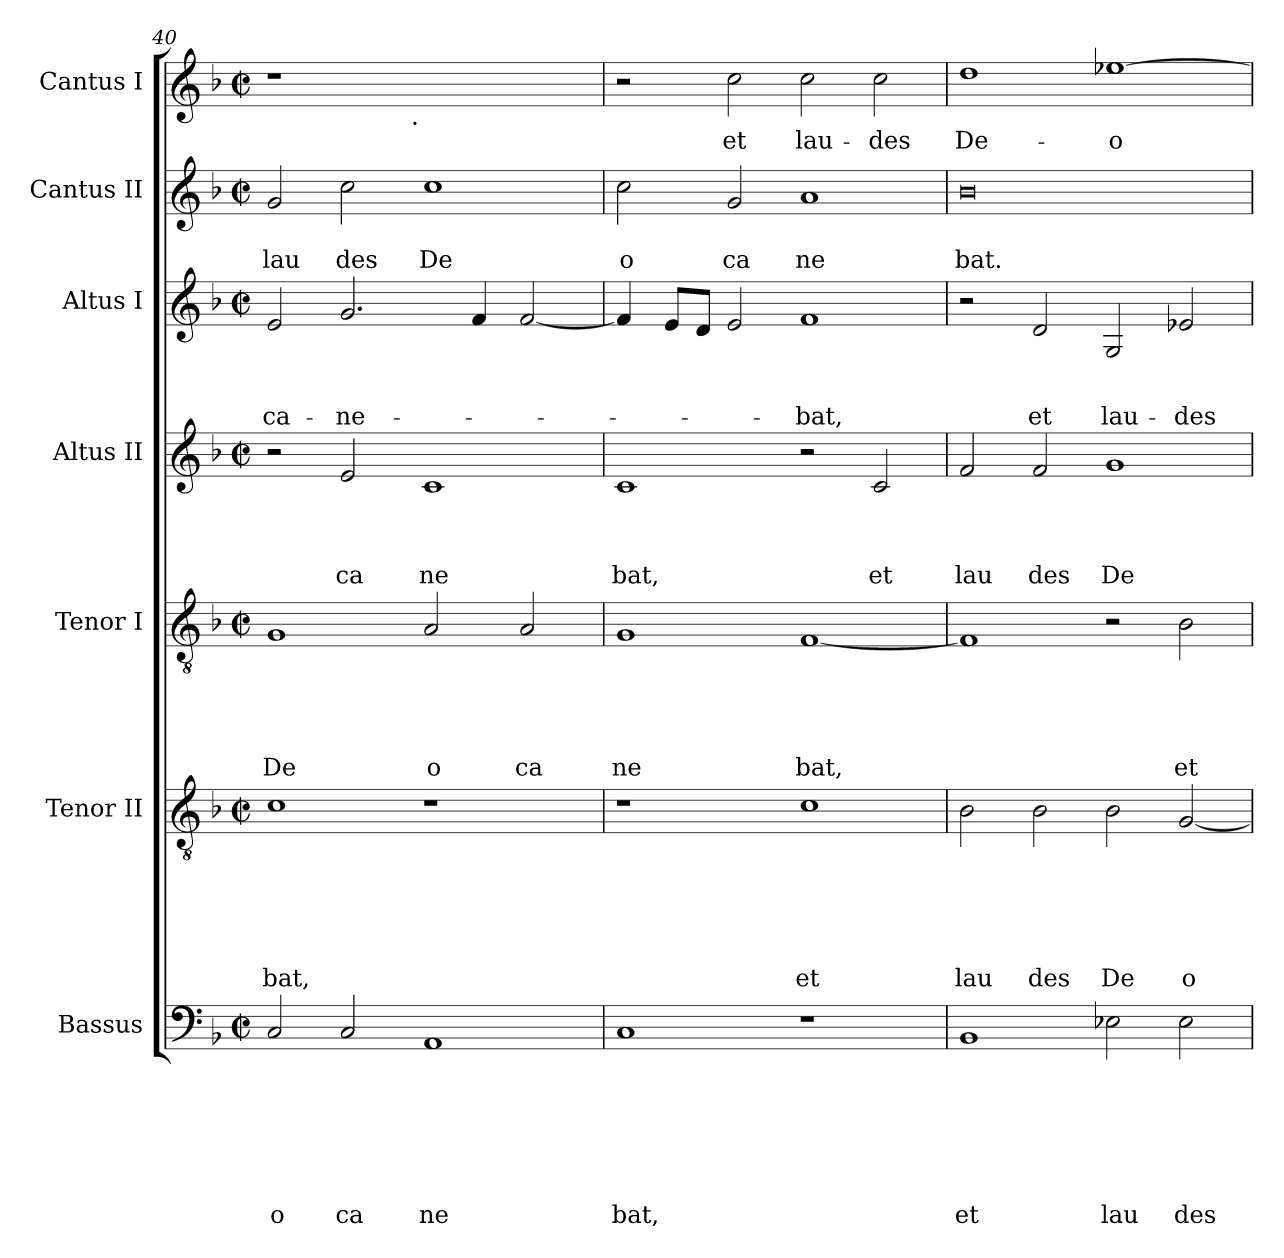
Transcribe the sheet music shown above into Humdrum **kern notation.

**kern	**text	**text	**text	**text	**text	**text	**text	**kern	**text	**text	**text	**text	**text	**text	**kern	**text	**text	**text	**text	**text	**kern	**text	**text	**text	**text	**kern	**text	**text	**text	**kern	**text	**text	**kern	**text
*part7	*part7	*part7	*part7	*part7	*part7	*part7	*part7	*part6	*part6	*part6	*part6	*part6	*part6	*part6	*part5	*part5	*part5	*part5	*part5	*part5	*part4	*part4	*part4	*part4	*part4	*part3	*part3	*part3	*part3	*part2	*part2	*part2	*part1	*part1
*staff7	*staff7	*staff7	*staff7	*staff7	*staff7	*staff7	*staff7	*staff6	*staff6	*staff6	*staff6	*staff6	*staff6	*staff6	*staff5	*staff5	*staff5	*staff5	*staff5	*staff5	*staff4	*staff4	*staff4	*staff4	*staff4	*staff3	*staff3	*staff3	*staff3	*staff2	*staff2	*staff2	*staff1	*staff1
*I"Bassus	*	*	*	*	*	*	*	*I"Tenor II	*	*	*	*	*	*	*I"Tenor I	*	*	*	*	*	*I"Altus II	*	*	*	*	*I"Altus I	*	*	*	*I"Cantus II	*	*	*I"Cantus I	*
*clefF4	*	*	*	*	*	*	*	*clefGv2	*	*	*	*	*	*	*clefGv2	*	*	*	*	*	*clefG2	*	*	*	*	*clefG2	*	*	*	*clefG2	*	*	*clefG2	*
*k[b-]	*	*	*	*	*	*	*	*k[b-]	*	*	*	*	*	*	*k[b-]	*	*	*	*	*	*k[b-]	*	*	*	*	*k[b-]	*	*	*	*k[b-]	*	*	*k[b-]	*
*F:	*	*	*	*	*	*	*	*F:	*	*	*	*	*	*	*F:	*	*	*	*	*	*F:	*	*	*	*	*F:	*	*	*	*F:	*	*	*F:	*
*M2/2	*	*	*	*	*	*	*	*M2/2	*	*	*	*	*	*	*M2/2	*	*	*	*	*	*M2/2	*	*	*	*	*M2/2	*	*	*	*M2/2	*	*	*M2/2	*
*met(c|)	*	*	*	*	*	*	*	*met(c|)	*	*	*	*	*	*	*met(c|)	*	*	*	*	*	*met(c|)	*	*	*	*	*met(c|)	*	*	*	*met(c|)	*	*	*met(c|)	*
=40	=40	=40	=40	=40	=40	=40	=40	=40	=40	=40	=40	=40	=40	=40	=40	=40	=40	=40	=40	=40	=40	=40	=40	=40	=40	=40	=40	=40	=40	=40	=40	=40	=40	=40
!	!	!	!	!	!	!	!LO:LY:b	!	!	!	!	!	!	!LO:LY:b	!	!	!	!	!	!LO:LY:b	!	!	!	!	!	!	!	!	!LO:LY:b	!	!	!LO:LY:b	!	!
*	*	*	*	*	*	*	*	*	*	*	*	*	*	*	*	*	*	*	*	*	*	*	*	*	*	*	*	*	*	*	*	*	*^	*
2C/	.	.	.	.	.	.	o	1c	.	.	.	.	.	bat,	1G	.	.	.	.	De	2r	.	.	.	.	2e/	.	.	ca-	2g/	.	lau	1r	2ryy	.
!	!	!	!	!	!	!	!LO:LY:b	!	!	!	!	!	!	!	!	!	!	!	!	!	!	!	!	!	!LO:LY:b	!	!	!	!LO:LY:b	!	!	!LO:LY:b	!	!	!
2C/	.	.	.	.	.	.	ca	.	.	.	.	.	.	.	.	.	.	.	.	.	2e/	.	.	.	ca	2.g/	.	.	-ne-	2cc\	.	des	.	4...ryy	.
!	!	!	!	!	!	!	!	!	!	!	!	!	!	!	!	!	!	!	!	!	!	!	!	!	!	!	!	!	!	!	!	!	!	!LO:TX:b:t=.	!
.	.	.	.	.	.	.	.	.	.	.	.	.	.	.	.	.	.	.	.	.	.	.	.	.	.	.	.	.	.	.	.	.	.	1ryy	.
!	!	!	!	!	!	!	!LO:LY:b	!	!	!	!	!	!	!	!	!	!	!	!	!LO:LY:b	!	!	!	!	!LO:LY:b	!	!	!	!	!	!	!LO:LY:b	!	!	!
1AA	.	.	.	.	.	.	ne	1r	.	.	.	.	.	.	2A/	.	.	.	.	o	1c	.	.	.	ne	.	.	.	.	1cc	.	De	1ryy	.	.
.	.	.	.	.	.	.	.	.	.	.	.	.	.	.	.	.	.	.	.	.	.	.	.	.	.	4f/	.	.	.	.	.	.	.	.	.
!	!	!	!	!	!	!	!	!	!	!	!	!	!	!	!	!	!	!	!	!LO:LY:b	!	!	!	!	!	!	!	!	!	!	!	!	!	!	!
.	.	.	.	.	.	.	.	.	.	.	.	.	.	.	2A/	.	.	.	.	ca	.	.	.	.	.	[<2f/	.	.	.	.	.	.	.	.	.
.	.	.	.	.	.	.	.	.	.	.	.	.	.	.	.	.	.	.	.	.	.	.	.	.	.	.	.	.	.	.	.	.	.	32ryy	.
=41	=41	=41	=41	=41	=41	=41	=41	=41	=41	=41	=41	=41	=41	=41	=41	=41	=41	=41	=41	=41	=41	=41	=41	=41	=41	=41	=41	=41	=41	=41	=41	=41	=41	=41	=41
!	!	!	!	!	!	!	!LO:LY:b	!	!	!	!	!	!	!	!	!	!	!	!	!LO:LY:b	!	!	!	!	!LO:LY:b	!	!	!	!	!	!	!LO:LY:b	!	!	!
*	*	*	*	*	*	*	*	*	*	*	*	*	*	*	*	*	*	*	*	*	*	*	*	*	*	*	*	*	*	*	*	*	*v	*v	*
1C	.	.	.	.	.	.	bat,	1r	.	.	.	.	.	.	1G	.	.	.	.	ne	1c	.	.	.	bat,	4f/]	.	.	.	2cc\	.	o	2r	.
.	.	.	.	.	.	.	.	.	.	.	.	.	.	.	.	.	.	.	.	.	.	.	.	.	.	8e/L	.	.	.	.	.	.	.	.
.	.	.	.	.	.	.	.	.	.	.	.	.	.	.	.	.	.	.	.	.	.	.	.	.	.	8d/J	.	.	.	.	.	.	.	.
!	!	!	!	!	!	!	!	!	!	!	!	!	!	!	!	!	!	!	!	!	!	!	!	!	!	!	!	!	!	!	!	!LO:LY:b	!	!LO:LY:b
.	.	.	.	.	.	.	.	.	.	.	.	.	.	.	.	.	.	.	.	.	.	.	.	.	.	2e/	.	.	.	2g/	.	ca	2cc\	et
!	!	!	!	!	!	!	!	!	!	!	!	!	!	!LO:LY:b	!	!	!	!	!	!LO:LY:b	!	!	!	!	!	!	!	!	!LO:LY:b	!	!	!LO:LY:b	!	!LO:LY:b
1r	.	.	.	.	.	.	.	1c	.	.	.	.	.	et	[<1F	.	.	.	.	bat,	2r	.	.	.	.	1f	.	.	-bat,	1a	.	ne	2cc\	lau-
!	!	!	!	!	!	!	!	!	!	!	!	!	!	!	!	!	!	!	!	!	!	!	!	!	!LO:LY:b	!	!	!	!	!	!	!	!	!LO:LY:b
.	.	.	.	.	.	.	.	.	.	.	.	.	.	.	.	.	.	.	.	.	2c/	.	.	.	et	.	.	.	.	.	.	.	2cc\	-des
=42	=42	=42	=42	=42	=42	=42	=42	=42	=42	=42	=42	=42	=42	=42	=42	=42	=42	=42	=42	=42	=42	=42	=42	=42	=42	=42	=42	=42	=42	=42	=42	=42	=42	=42
!	!	!	!	!	!	!	!LO:LY:b	!	!	!	!	!	!	!LO:LY:b	!	!	!	!	!	!	!	!	!	!	!LO:LY:b	!	!	!	!	!	!	!LO:LY:b	!	!LO:LY:b
1BB-	.	.	.	.	.	.	et	2B-\	.	.	.	.	.	lau	1F]	.	.	.	.	.	2f/	.	.	.	lau	2r	.	.	.	0b-	.	bat.	1dd	De-
!	!	!	!	!	!	!	!	!	!	!	!	!	!	!LO:LY:b	!	!	!	!	!	!	!	!	!	!	!LO:LY:b	!	!	!	!LO:LY:b	!	!	!	!	!
.	.	.	.	.	.	.	.	2B-\	.	.	.	.	.	des	.	.	.	.	.	.	2f/	.	.	.	des	2d/	.	.	et	.	.	.	.	.
!	!	!	!	!	!	!	!LO:LY:b	!	!	!	!	!	!	!LO:LY:b	!	!	!	!	!	!	!	!	!	!	!LO:LY:b	!	!	!	!LO:LY:b	!	!	!	!	!LO:LY:b:rj
2E-X\	.	.	.	.	.	.	lau	2B-\	.	.	.	.	.	De	2r	.	.	.	.	.	1g	.	.	.	De	2G/	.	.	lau-	.	.	.	[>1ee-X	-o
!	!	!	!	!	!	!	!LO:LY:b	!	!	!	!	!	!	!LO:LY:b	!	!	!	!	!	!LO:LY:b	!	!	!	!	!	!	!	!	!LO:LY:b	!	!	!	!	!
2E-\	.	.	.	.	.	.	des	[<2G/	.	.	.	.	.	o	2B-\	.	.	.	.	et	.	.	.	.	.	2e-X/	.	.	-des	.	.	.	.	.
=	=	=	=	=	=	=	=	=	=	=	=	=	=	=	=	=	=	=	=	=	=	=	=	=	=	=	=	=	=	=	=	=	=	=
*-	*-	*-	*-	*-	*-	*-	*-	*-	*-	*-	*-	*-	*-	*-	*-	*-	*-	*-	*-	*-	*-	*-	*-	*-	*-	*-	*-	*-	*-	*-	*-	*-	*-	*-
